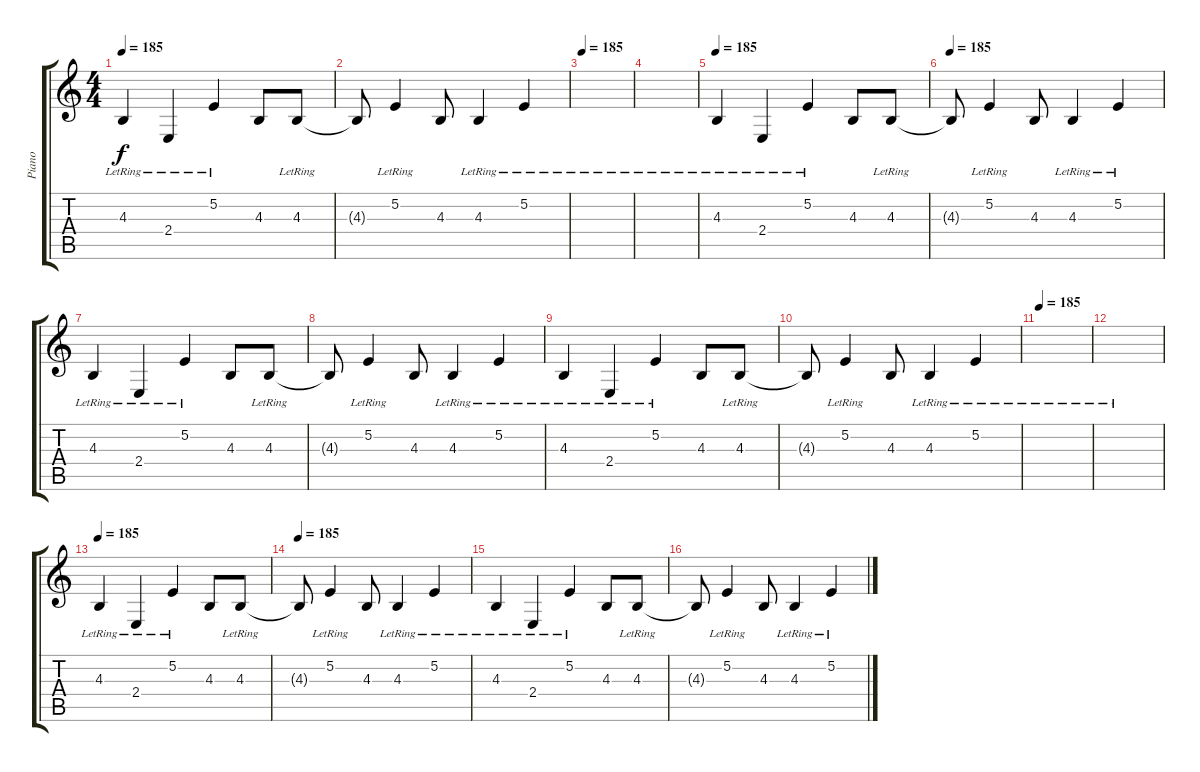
\track ("Piano" "Piano") {instrument honkytonkpiano}
\staff {score tabs}
\tuning (E4 B3 G3 D3 A2 E2) {hide}
\ts (4 4)
\tempo 185
\clef g2
\ks c
4.3{lr}.4{dy f} 2.4{lr}.4 5.2{lr}.4 4.3.8 4.3{lr}.8 |
4.3{t}.8 5.2{lr}.4 4.3.8 4.3{lr}.4 5.2{lr}.4 |
\tempo 185
|
|
\tempo 185
4.3{lr}.4 2.4{lr}.4 5.2{lr}.4 4.3.8 4.3{lr}.8 |
\tempo 185
4.3{t}.8 5.2{lr}.4 4.3.8 4.3{lr}.4 5.2{lr}.4 |
4.3{lr}.4 2.4{lr}.4 5.2{lr}.4 4.3.8 4.3{lr}.8 |
4.3{t}.8 5.2{lr}.4 4.3.8 4.3{lr}.4 5.2{lr}.4 |
4.3{lr}.4 2.4{lr}.4 5.2{lr}.4 4.3.8 4.3{lr}.8 |
4.3{t}.8 5.2{lr}.4 4.3.8 4.3{lr}.4 5.2{lr}.4 |
\tempo 185
|
|
\tempo 185
4.3{lr}.4 2.4{lr}.4 5.2{lr}.4 4.3.8 4.3{lr}.8 |
\tempo 185
4.3{t}.8 5.2{lr}.4 4.3.8 4.3{lr}.4 5.2{lr}.4 |
4.3{lr}.4 2.4{lr}.4 5.2{lr}.4 4.3.8 4.3{lr}.8 |
4.3{t}.8 5.2{lr}.4 4.3.8 4.3{lr}.4 5.2{lr}.4
